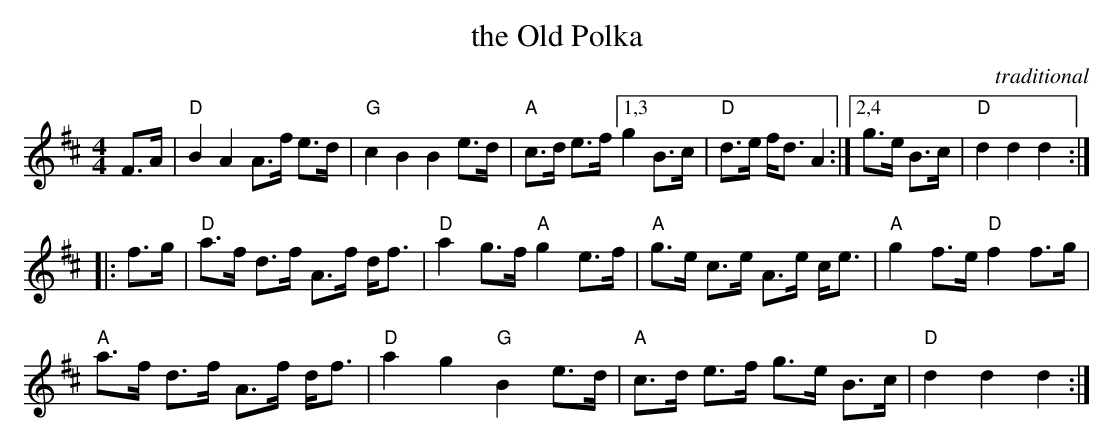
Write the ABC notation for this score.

X:1
T: the Old Polka
C: traditional
M: 4/4
L: 1/8
K: D
F>A | "D"B2 A2 A>f e>d | "G"c2 B2 B2 e>d | "A"c>d e>f [1,3 g2 B>c | "D"d>e f<d A2 :|[2,4 g>e B>c | "D"d2 d2 d2 :|
|: f>g |\
"D"a>f d>f A>f d<f | "D"a2 g>f "A"g2 e>f | "A"g>e c>e A>e c<e | "A"g2 f>e "D"f2 f>g |
"A"a>f d>f A>f d<f | "D"a2 g2 "G"B2 e>d | "A"c>d e>f g>e B>c | "D"d2 d2 d2 :|
